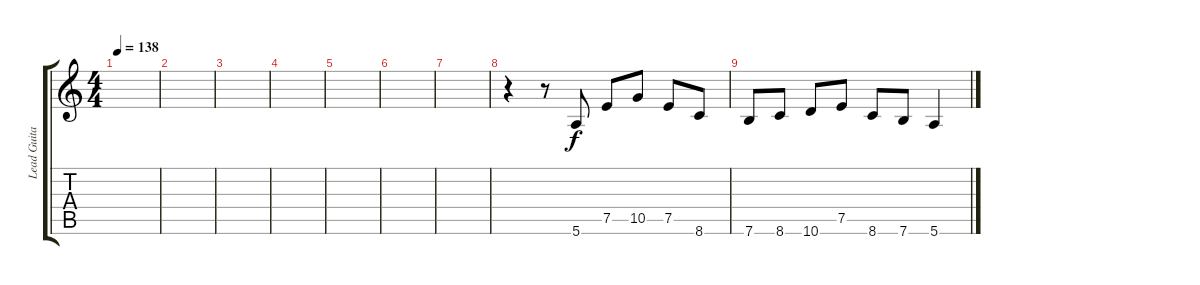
\track ("Lead Guitar" "Lead Guita") {instrument distortionguitar bank 255}
\staff {score tabs}
\tuning (E4 B3 G3 D3 A2 E2) {hide}
\ts (4 4)
\tempo 138
\clef g2
\ks c
|
|
|
|
|
|
|
r.4 r.8 5.6.8 7.5.8 10.5.8 7.5.8 8.6.8 |
7.6.8 8.6.8 10.6.8 7.5.8 8.6.8 7.6.8 5.6.4
